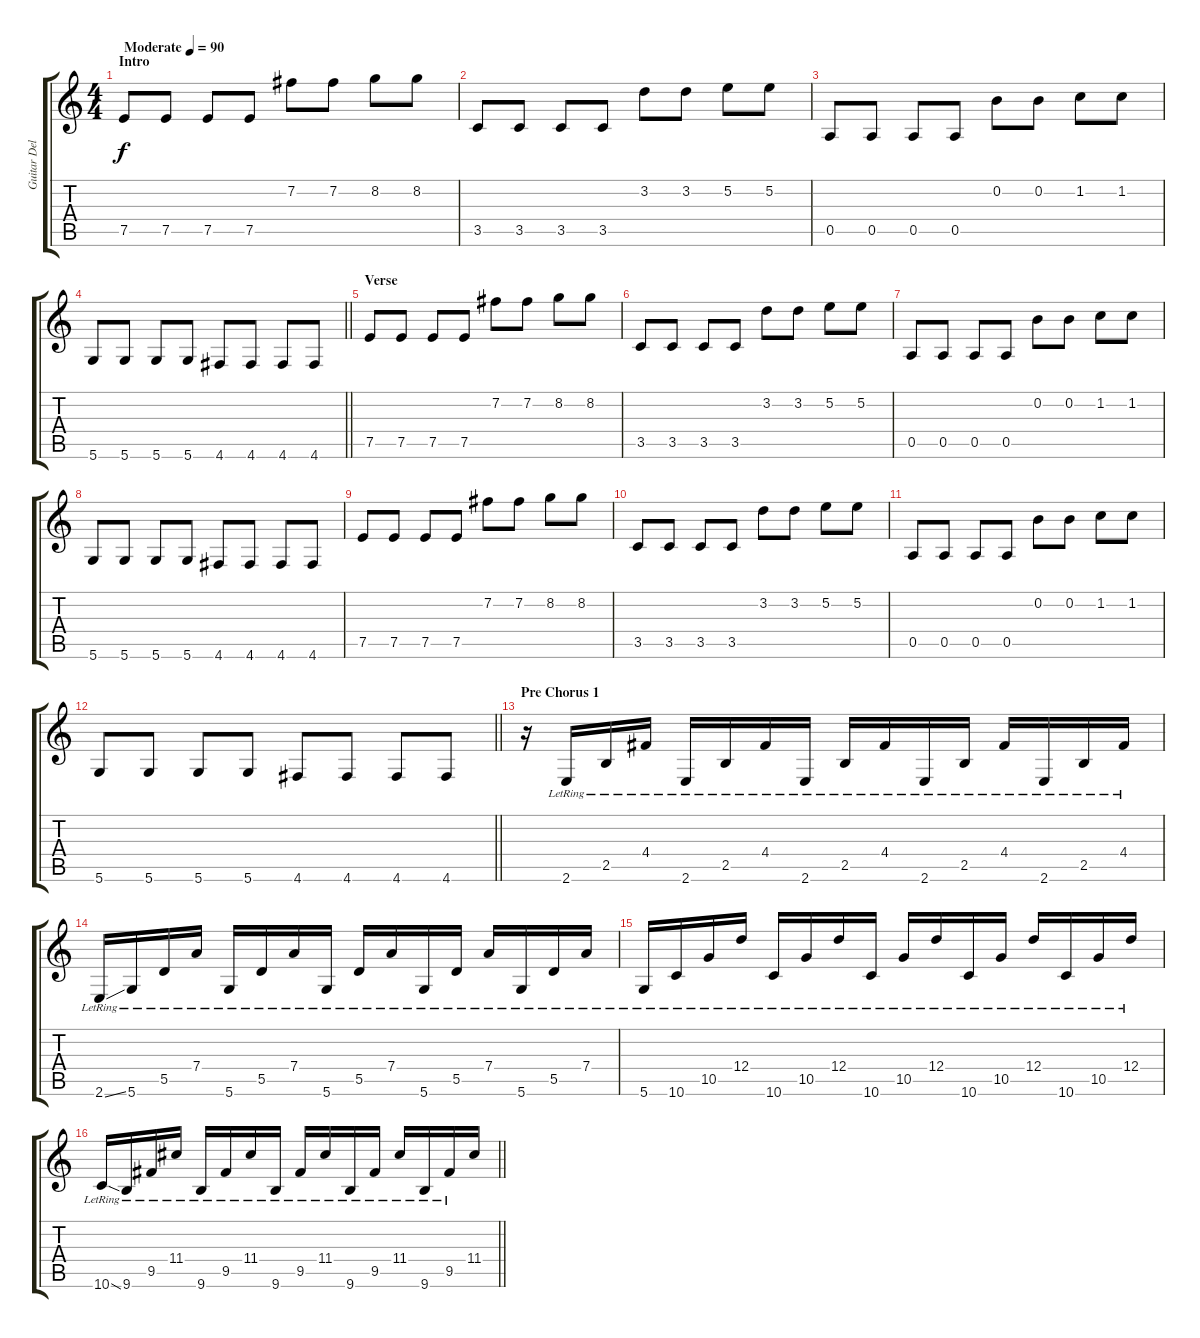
\track ("Guitar Delay" "Guitar Del") {instrument distortionguitar}
\staff {score tabs}
\tuning (E4 B3 G3 D3 A2 D2) {hide}
\ts (4 4)
\section ("" "Intro")
\tempo (90 "Moderate")
\clef g2
\ks c
7.5.8{dy f volume 10 instrument electricguitarclean} 7.5.8 7.5.8 7.5.8 7.2.8 7.2.8 8.2.8 8.2.8 |
3.5.8 3.5.8 3.5.8 3.5.8 3.2.8 3.2.8 5.2.8 5.2.8 |
0.5.8 0.5.8 0.5.8 0.5.8 0.2.8 0.2.8 1.2.8 1.2.8 |
\barLineRight lightlight
5.6.8 5.6.8 5.6.8 5.6.8 4.6.8 4.6.8 4.6.8 4.6.8 |
\section ("" "Verse")
7.5.8 7.5.8 7.5.8 7.5.8 7.2.8 7.2.8 8.2.8 8.2.8 |
3.5.8 3.5.8 3.5.8 3.5.8 3.2.8 3.2.8 5.2.8 5.2.8 |
0.5.8 0.5.8 0.5.8 0.5.8 0.2.8 0.2.8 1.2.8 1.2.8 |
5.6.8 5.6.8 5.6.8 5.6.8 4.6.8 4.6.8 4.6.8 4.6.8 |
7.5.8 7.5.8 7.5.8 7.5.8 7.2.8 7.2.8 8.2.8 8.2.8 |
3.5.8 3.5.8 3.5.8 3.5.8 3.2.8 3.2.8 5.2.8 5.2.8 |
0.5.8 0.5.8 0.5.8 0.5.8 0.2.8 0.2.8 1.2.8 1.2.8 |
\barLineRight lightlight
5.6.8 5.6.8 5.6.8 5.6.8 4.6.8 4.6.8 4.6.8 4.6.8 |
\section ("" "Pre Chorus 1")
r.16 2.6{lr}.16 2.5{lr}.16 4.4{lr}.16 2.6{lr}.16 2.5{lr}.16 4.4{lr}.16 2.6{lr}.16 2.5{lr}.16 4.4{lr}.16 2.6{lr}.16 2.5{lr}.16 4.4{lr}.16 2.6{lr}.16 2.5{lr}.16 4.4{lr}.16 |
2.6{ss lr}.16 5.6{lr}.16 5.5{lr}.16 7.4{lr}.16 5.6{lr}.16 5.5{lr}.16 7.4{lr}.16 5.6{lr}.16 5.5{lr}.16 7.4{lr}.16 5.6{lr}.16 5.5{lr}.16 7.4{lr}.16 5.6{lr}.16 5.5{lr}.16 7.4{lr}.16 |
5.6{lr}.16 10.6{lr}.16 10.5{lr}.16 12.4{lr}.16 10.6{lr}.16 10.5{lr}.16 12.4{lr}.16 10.6{lr}.16 10.5{lr}.16 12.4{lr}.16 10.6{lr}.16 10.5{lr}.16 12.4{lr}.16 10.6{lr}.16 10.5{lr}.16 12.4{lr}.16 |
\barLineRight lightlight
10.6{ss lr}.16 9.6{lr}.16 9.5{lr}.16 11.4{lr}.16 9.6{lr}.16 9.5{lr}.16 11.4{lr}.16 9.6{lr}.16 9.5{lr}.16 11.4{lr}.16 9.6{lr}.16 9.5{lr}.16 11.4{lr}.16 9.6{lr}.16 9.5{lr}.16 11.4.16
